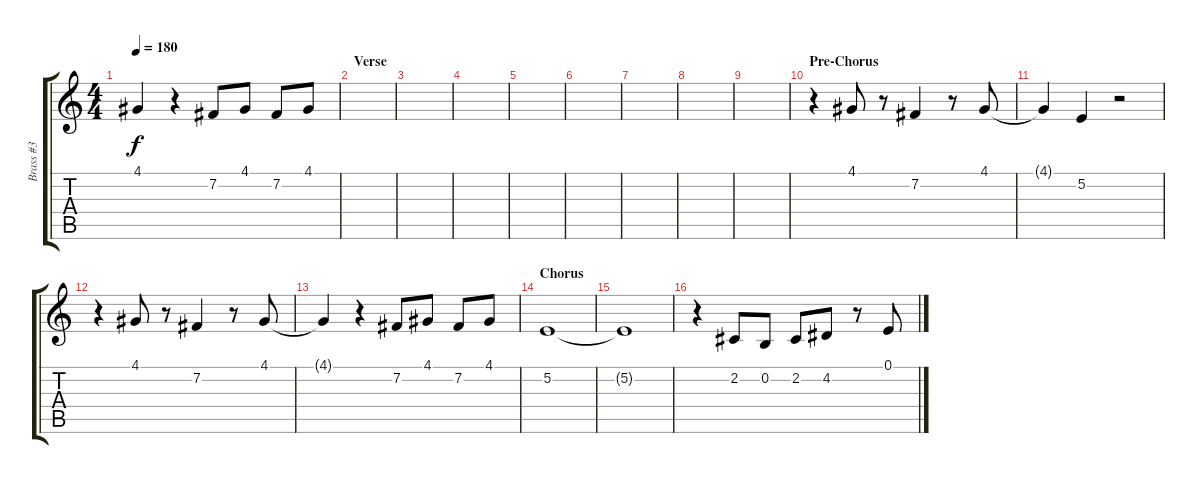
\track ("Brass #3" "Brass #3") {instrument altosax}
\staff {score tabs}
\tuning (E4 B3 G3 D3 A2 E2) {hide}
\ts (4 4)
\tempo 180
\clef g2
\ks c
4.1{t}.4{dy f} r.4 7.2.8 4.1.8 7.2.8 4.1.8 |
\section ("" "Verse")
|
|
|
|
|
|
|
|
\section ("" "Pre-Chorus")
r.4 4.1.8 r.8 7.2.4 r.8 4.1.8 |
4.1{t}.4 5.2.4 r.2 |
r.4 4.1.8 r.8 7.2.4 r.8 4.1.8 |
4.1{t}.4 r.4 7.2.8 4.1.8 7.2.8 4.1.8 |
\section ("" "Chorus")
5.2.1 |
5.2{t}.1 |
r.4 2.2.8 0.2.8 2.2.8 4.2.8 r.8 0.1.8
